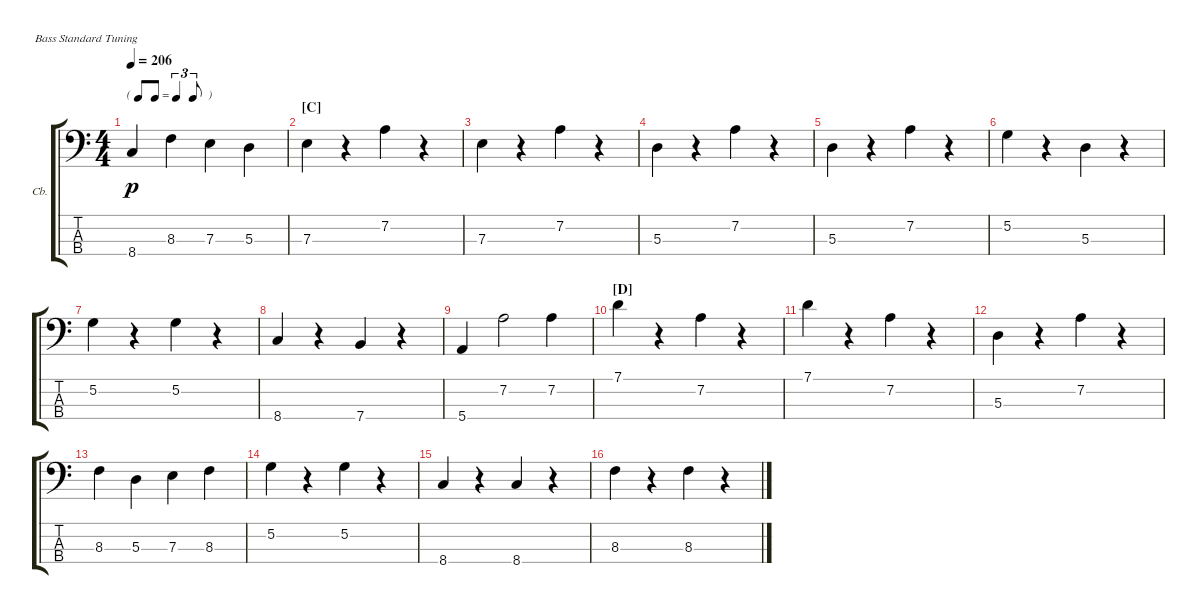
\defaultSystemsLayout 4
\bracketExtendMode groupsimilarinstruments
\firstSystemTrackNameOrientation horizontal
\otherSystemsTrackNameOrientation horizontal
\track ("Contrabass" "Cb.") {instrument acousticbass}
\staff {score tabs}
\tuning (G2 D2 A1 E1)
\ts (4 4)
\tf triplet8th
\tempo 206
\clef f4
\ks c
8.4.4{dy p} 8.3.4 7.3.4 5.3.4 |
\section ("C" "")
7.3.4 r.4 7.2.4 r.4 |
7.3.4 r.4 7.2.4 r.4 |
5.3.4 r.4 7.2.4 r.4 |
5.3.4 r.4 7.2.4 r.4 |
5.2.4 r.4 5.3.4 r.4 |
5.2.4 r.4 5.2.4 r.4 |
8.4.4 r.4 7.4.4 r.4 |
5.4.4 7.2.2 7.2.4 |
\section ("D" "")
7.1.4 r.4 7.2.4 r.4 |
7.1.4 r.4 7.2.4 r.4 |
5.3.4 r.4 7.2.4 r.4 |
8.3.4 5.3.4 7.3.4 8.3.4 |
5.2.4 r.4 5.2.4 r.4 |
8.4.4 r.4 8.4.4 r.4 |
8.3.4 r.4 8.3.4 r.4
